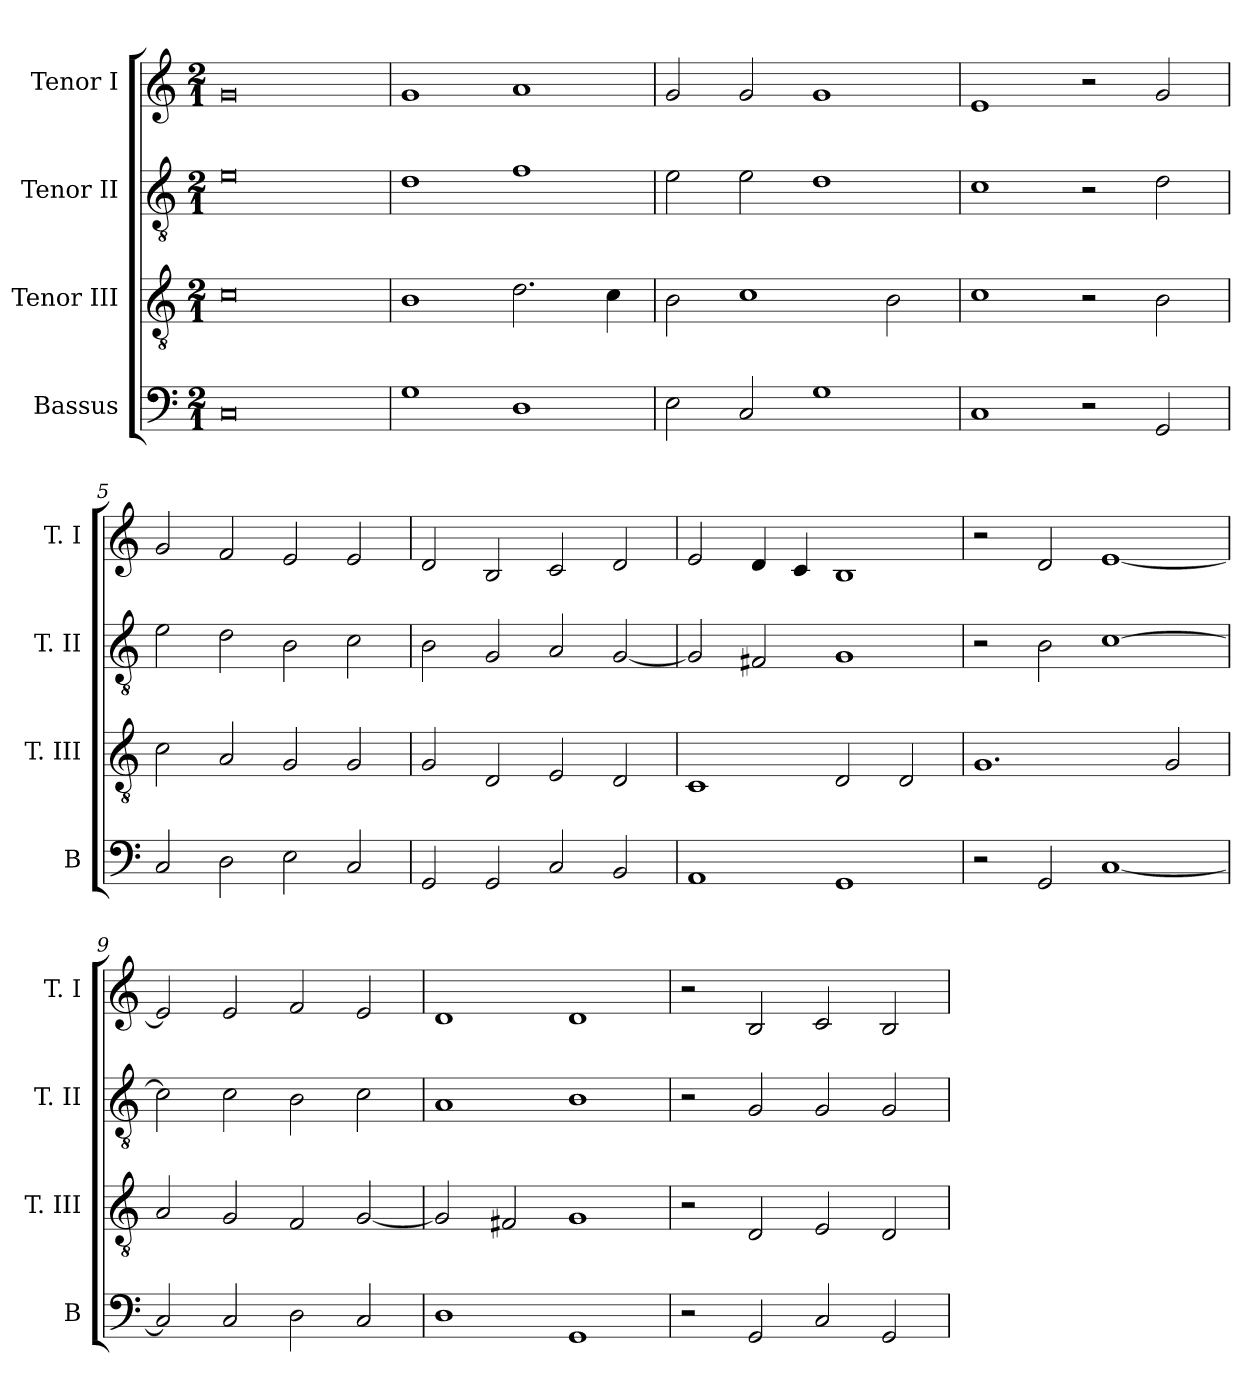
**kern	**kern	**kern	**kern
*part4	*part3	*part2	*part1
*staff4	*staff3	*staff2	*staff1
*I"Bassus	*I"Tenor III	*I"Tenor II	*I"Tenor I
*I'B	*I'T. III	*I'T. II	*I'T. I
*clefF4	*clefGv2	*clefGv2	*clefG2
*k[]	*k[]	*k[]	*k[]
*C:	*C:	*C:	*C:
*M2/1	*M2/1	*M2/1	*M2/1
=1	=1	=1	=1
0C	0c	0e	0g
=2	=2	=2	=2
1G	1B	1d	1g
1D	2.d	1f	1a
.	4c	.	.
=3	=3	=3	=3
2E	2B	2e	2g
2C	1c	2e	2g
1G	.	1d	1g
.	2B	.	.
=4	=4	=4	=4
1C	1c	1c	1e
2r	2r	2r	2r
2GG	2B	2d	2g
=5	=5	=5	=5
2C	2c	2e	2g
2D	2A	2d	2f
2E	2G	2B	2e
2C	2G	2c	2e
=6	=6	=6	=6
2GG	2G	2B	2d
2GG	2D	2G	2B
2C	2E	2A	2c
2BB	2D	[2G	2d
=7	=7	=7	=7
1AA	1C	2G]	2e
.	.	2F#X	4d
.	.	.	4c
1GG	2D	1G	1B
.	2D	.	.
=8	=8	=8	=8
2r	1.G	2r	2r
2GG	.	2B	2d
[1C	.	[1c	[1e
.	2G	.	.
=9	=9	=9	=9
2C]	2A	2c]	2e]
2C	2G	2c	2e
2D	2F	2B	2f
2C	[2G	2c	2e
=10	=10	=10	=10
1D	2G]	1A	1d
.	2F#X	.	.
1GG	1G	1B	1d
=11	=11	=11	=11
2r	2r	2r	2r
2GG	2D	2G	2B
2C	2E	2G	2c
2GG	2D	2G	2B
=	=	=	=
*-	*-	*-	*-
